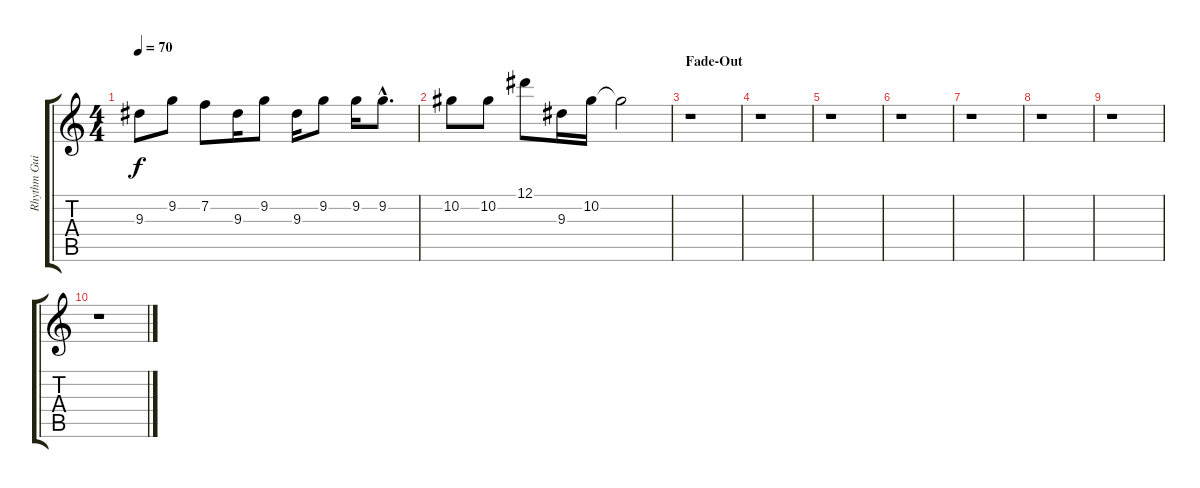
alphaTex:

\track ("Rhythm Guitar" "Rhythm Gui") {instrument distortionguitar}
\staff {score tabs}
\tuning (Eb4 Bb3 Gb3 Db3 Ab2 Eb2) {hide}
\ts (4 4)
\tempo 70
\clef g2
\ks c
9.3.8{dy f} 9.2.8 7.2.8 9.3.16 9.2.8 9.3.16 9.2.8 9.2.16 9.2{hac}.8{d} |
10.2.8 10.2.8 12.1.8 9.3.16 10.2.16 10.2{t}.2 |
\section ("" "Fade-Out")
r.1 |
r.1 |
r.1 |
r.1 |
r.1 |
r.1 |
r.1 |
r.1
